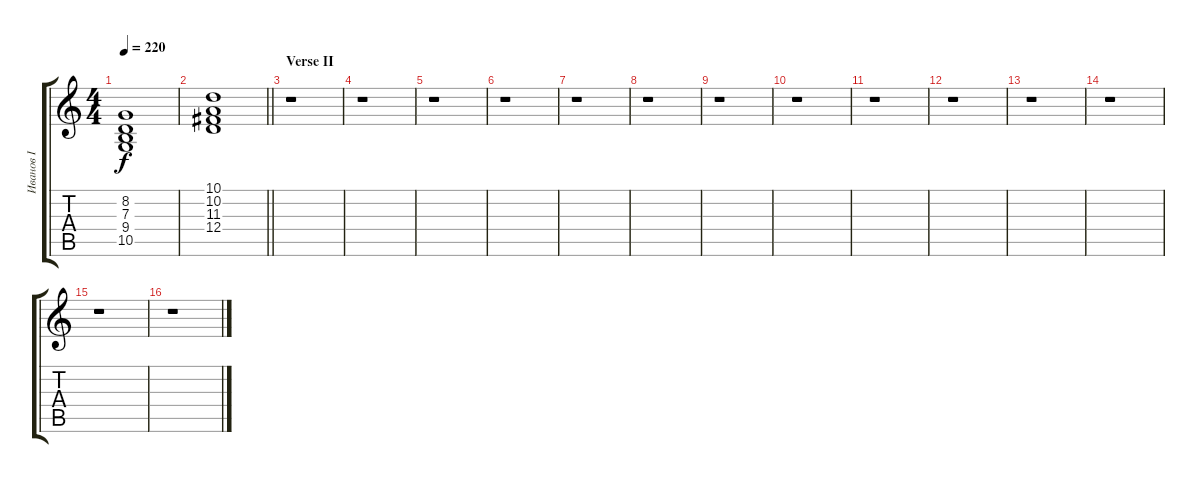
\track ("Иванов I" "Иванов I") {instrument stringensemble1}
\staff {score tabs}
\tuning (E4 B3 G3 D3 A2 E2) {hide}
\ts (4 4)
\tempo 220
\clef g2
\ks c
(8.2 7.3 9.4 10.5).1{dy f} |
\barLineRight lightlight
(10.1 10.2 11.3 12.4).1 |
\section ("" "Verse II")
r.1 |
r.1 |
r.1 |
r.1 |
r.1 |
r.1 |
r.1 |
r.1 |
r.1 |
r.1 |
r.1 |
r.1 |
r.1 |
r.1
